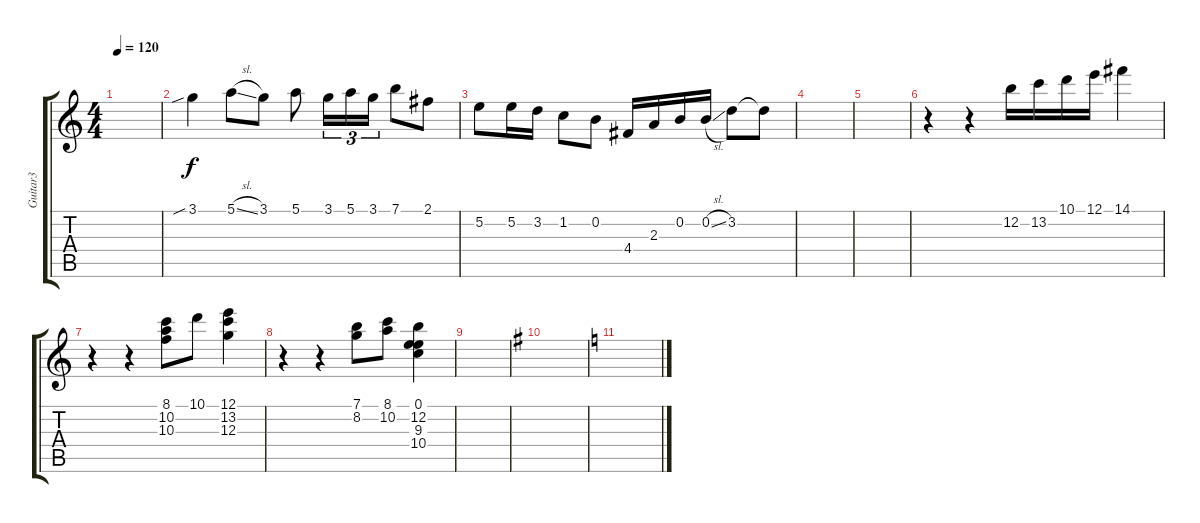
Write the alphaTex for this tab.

\track ("Guitar3" "Guitar3") {instrument acousticguitarnylon}
\staff {score tabs}
\tuning (E4 B3 G3 D3 A2 E2) {hide}
\ts (4 4)
\tempo 120
\clef g2
\ks c
|
3.1{sib}.4 5.1{sl}.8 3.1.8 5.1.8 3.1.16{tu (3 2)} 5.1.16{tu (3 2)} 3.1.16{tu (3 2)} 7.1.8 2.1.8 |
5.2.8 5.2.16 3.2.16 1.2.8 0.2.8 4.4.16 2.3.16 0.2.16 0.2{sl}.16 3.2.8 3.2{t}.8 |
|
|
r.4 r.4 12.2.16 13.2.16 10.1.16 12.1.16 14.1.4 |
r.4 r.4 (8.1 10.2 10.3).8 10.1.8 (12.1 13.2 12.3).4 |
r.4 r.4 (7.1 8.2).8 (8.1 10.2).8 (0.1 12.2 9.3 10.4).4 |
|
\ks g
|
\ks c
